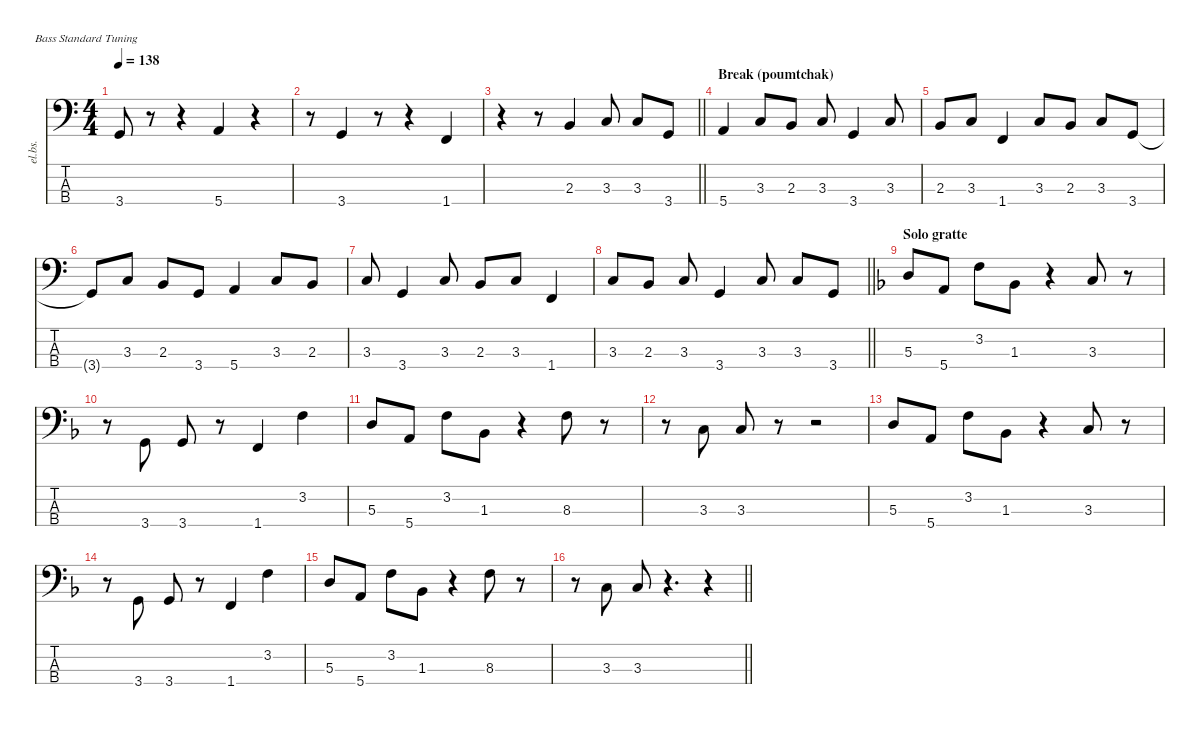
\defaultSystemsLayout 4
\hideDynamics
\bracketExtendMode nobrackets
\track ("Basse" "el.bs.") {instrument electricbassfinger}
\staff {score tabs}
\tuning (G2 D2 A1 E1)
\ts (4 4)
\tempo 138
\clef f4
\ks aminor
3.4{t}.8{dy f beam Up} r.8{beam Up} r.4{beam Up} 5.4.4{beam Up} r.4{beam Up} |
r.8{beam Down} 3.4.4{beam Up} r.8{beam Up} r.4{beam Up} 1.4.4{beam Up} |
\barLineRight lightlight
r.4{beam Down} r.8{beam Down} 2.3.4{beam Up} 3.3.8{beam Up} 3.3.8{beam Up} 3.4.8{beam Up} |
\section ("" "Break (poumtchak)")
5.4.4{beam Up} 3.3.8{beam Up} 2.3.8{beam Up} 3.3.8{beam Up} 3.4.4{beam Up} 3.3.8{beam Up} |
2.3.8{beam Up} 3.3.8{beam Up} 1.4.4{beam Up} 3.3.8{beam Up} 2.3.8{beam Up} 3.3.8{beam Up} 3.4.8{beam Up} |
3.4{t}.8{beam Up} 3.3.8{beam Up} 2.3.8{beam Up} 3.4.8{beam Up} 5.4.4{beam Up} 3.3.8{beam Up} 2.3.8{beam Up} |
3.3.8{beam Up} 3.4.4{beam Up} 3.3.8{beam Up} 2.3.8{beam Up} 3.3.8{beam Up} 1.4.4{beam Up} |
\barLineRight lightlight
3.3.8{beam Up} 2.3.8{beam Up} 3.3.8{beam Up} 3.4.4{beam Up} 3.3.8{beam Up} 3.3.8{beam Up} 3.4.8{beam Up} |
\section ("" "Solo gratte")
\ks dminor
5.3{acc forcenatural}.8{beam Up} 5.4{acc forcenatural}.8{beam Up} 3.2{acc forcenatural}.8{beam Down} 1.3{acc b}.8{beam Down} r.4{beam Down} 3.3{acc forcenatural}.8{beam Up} r.8{beam Up} |
r.8{beam Down} 3.4{acc forcenatural}.8{beam Up} 3.4{acc forcenatural}.8{beam Up} r.8{beam Up} 1.4{acc forcenatural}.4{beam Up} 3.2{acc forcenatural}.4{beam Down} |
5.3{acc forcenatural}.8{beam Up} 5.4{acc forcenatural}.8{beam Up} 3.2{acc forcenatural}.8{beam Down} 1.3{acc b}.8{beam Down} r.4{beam Down} 8.3{acc forcenatural}.8{beam Down} r.8{beam Down} |
r.8{beam Down} 3.3{acc forcenatural}.8{beam Up} 3.3{acc forcenatural}.8{beam Up} r.8{beam Up} r.2{beam Up} |
5.3{acc forcenatural}.8{beam Up} 5.4{acc forcenatural}.8{beam Up} 3.2{acc forcenatural}.8{beam Down} 1.3{acc b}.8{beam Down} r.4{beam Down} 3.3{acc forcenatural}.8{beam Up} r.8{beam Up} |
r.8{beam Down} 3.4{acc forcenatural}.8{beam Up} 3.4{acc forcenatural}.8{beam Up} r.8{beam Up} 1.4{acc forcenatural}.4{beam Up} 3.2{acc forcenatural}.4{beam Down} |
5.3{acc forcenatural}.8{beam Up} 5.4{acc forcenatural}.8{beam Up} 3.2{acc forcenatural}.8{beam Down} 1.3{acc b}.8{beam Down} r.4{beam Down} 8.3{acc forcenatural}.8{beam Down} r.8{beam Down} |
\barLineRight lightlight
r.8{beam Down} 3.3{acc forcenatural}.8{beam Up} 3.3{acc forcenatural}.8{beam Up} r.4{d beam Up} r.4{beam Up}
